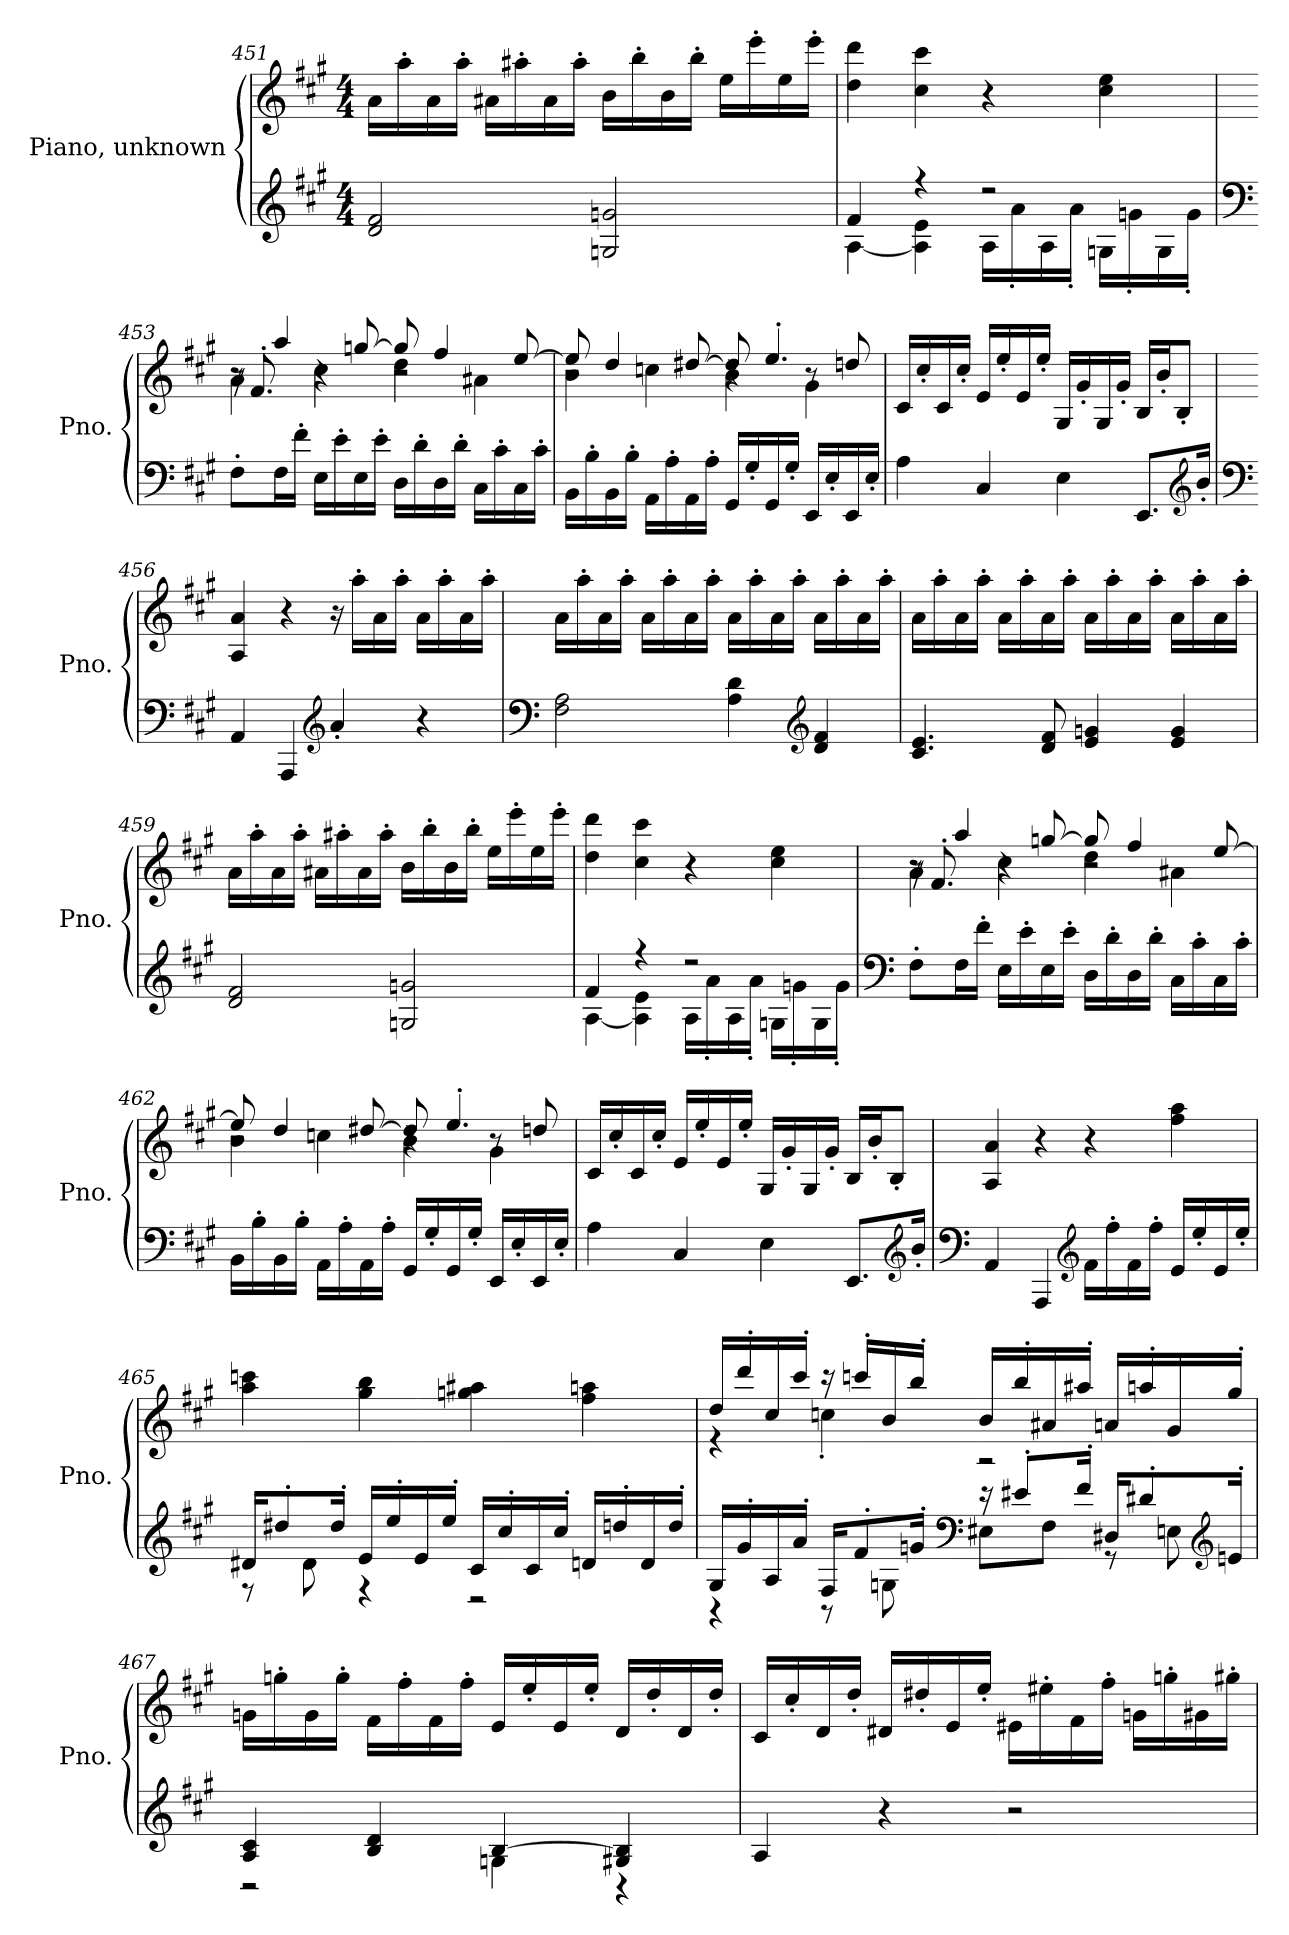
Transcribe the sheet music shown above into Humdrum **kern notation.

**kern	**kern
*part1	*part1
*staff2	*staff1
*I"Piano, unknown	*
*I'Pno.	*
*clefG2	*clefG2
*k[f#c#g#]	*k[f#c#g#]
*M4/4	*M4/4
=451	=451
2d/ 2f#/	16a\LL
.	16aa'\
.	16a\
.	16aa'\JJ
.	16a#X\LL
.	16aa#X'\
.	16a#\
.	16aa#'\JJ
2Gn/ 2gn/	16b\LL
.	16bb'\
.	16b\
.	16bb'\JJ
.	16ee\LL
.	16eee'\
.	16ee\
.	16eee'\JJ
!!LO:PB:g=z
=452	=452
*^	*
4f#/	[4A\	4dd\ 4ddd\
4r	4A\] 4e\	4cc#\ 4ccc#\
2r	16A\LL	4r
.	16a'\	.
.	16A\	.
.	16a'\JJ	.
.	16Gn\LL	4cc#\ 4ee\
.	16gn'\	.
.	16G\	.
.	16g'\JJ	.
*v	*v	*
=453	=453
*clefF4	*
*	*^
*	*	*^
8F#'\L	8r	4a\	16r
.	.	.	8.f#'/
16F#\L	4aa/	.	.
16f#'\JJ	.	.	.
16E\LL	.	4cc#\	4r
16e'\	.	.	.
16E\	[8ggn/	.	.
16e'\JJ	.	.	.
16D\LL	8gg/]	4dd\	2r
16d'\	.	.	.
16D\	4ff#/	.	.
16d'\JJ	.	.	.
16C#\LL	.	4a#X\	.
16c#'\	.	.	.
16C#\	[8ee/	.	.
16c#'\JJ	.	.	.
!!LO:LB:g=z	!!	!!
=454	=454	=454	=454
16BB\LL	8ee/]	4b\	2r
16B'\	.	.	.
16BB\	4dd/	.	.
16B'\JJ	.	.	.
16AA\LL	.	4ccn\	.
16A'\	.	.	.
16AA\	[8dd#X/	.	.
16A'\JJ	.	.	.
16GG#/LL	8dd#/]	4b\	4r
16G#'/	.	.	.
16GG#/	4.ee'/	.	.
16G#'/JJ	.	.	.
16EE/LL	.	4g#\	8r
16E'/	.	.	.
16EE/	.	.	8ddn/
16E'/JJ	.	.	.
*	*v	*v	*v
=455	=455
4A\	16c#/LL
.	16cc#'/
.	16c#/
.	16cc#'/JJ
4C#/	16e/LL
.	16ee'/
.	16e/
.	16ee'/JJ
4E\	16G#/LL
.	16g#'/
.	16G#/
.	16g#'/JJ
8.EE/L	16B/LL
.	16b'/J
.	8B'/J
*clefG2	*
16b'/Jk	.
!!LO:LB:g=z
=456	=456
*clefF4	*
4AA/	4A/ 4a/
4AAA/	4r
*clefG2	*
4a'/	16r
.	16aa'\LL
.	16a\
.	16aa'\JJ
4r	16a\LL
.	16aa'\
.	16a\
.	16aa'\JJ
=457	=457
*clefF4	*
2F#\ 2A\	16a\LL
.	16aa'\
.	16a\
.	16aa'\JJ
.	16a\LL
.	16aa'\
.	16a\
.	16aa'\JJ
4A\ 4d\	16a\LL
.	16aa'\
.	16a\
.	16aa'\JJ
*clefG2	*
4d/ 4f#/	16a\LL
.	16aa'\
.	16a\
.	16aa'\JJ
!!LO:LB:g=z
=458	=458
4.c#/ 4.e/	16a\LL
.	16aa'\
.	16a\
.	16aa'\JJ
.	16a\LL
.	16aa'\
8d/ 8f#/	16a\
.	16aa'\JJ
4e/ 4gn/	16a\LL
.	16aa'\
.	16a\
.	16aa'\JJ
4e/ 4g/	16a\LL
.	16aa'\
.	16a\
.	16aa'\JJ
=459	=459
2d/ 2f#/	16a\LL
.	16aa'\
.	16a\
.	16aa'\JJ
.	16a#X\LL
.	16aa#X'\
.	16a#\
.	16aa#'\JJ
2Gn/ 2gn/	16b\LL
.	16bb'\
.	16b\
.	16bb'\JJ
.	16ee\LL
.	16eee'\
.	16ee\
.	16eee'\JJ
!!LO:LB:g=z
=460	=460
*^	*
4f#/	[4A\	4dd\ 4ddd\
4r	4A\] 4e\	4cc#\ 4ccc#\
2r	16A\LL	4r
.	16a'\	.
.	16A\	.
.	16a'\JJ	.
.	16Gn\LL	4cc#\ 4ee\
.	16gn'\	.
.	16G\	.
.	16g'\JJ	.
*v	*v	*
=461	=461
*clefF4	*
*	*^
*	*	*^
8F#'\L	8r	4a\	16r
.	.	.	8.f#'/
16F#\L	4aa/	.	.
16f#'\JJ	.	.	.
16E\LL	.	4cc#\	4r
16e'\	.	.	.
16E\	[8ggn/	.	.
16e'\JJ	.	.	.
16D\LL	8gg/]	4dd\	2r
16d'\	.	.	.
16D\	4ff#/	.	.
16d'\JJ	.	.	.
16C#\LL	.	4a#X\	.
16c#'\	.	.	.
16C#\	[8ee/	.	.
16c#'\JJ	.	.	.
!!LO:LB:g=z	!!	!!
=462	=462	=462	=462
16BB\LL	8ee/]	4b\	2r
16B'\	.	.	.
16BB\	4dd/	.	.
16B'\JJ	.	.	.
16AA\LL	.	4ccn\	.
16A'\	.	.	.
16AA\	[8dd#X/	.	.
16A'\JJ	.	.	.
16GG#/LL	8dd#/]	4b\	4r
16G#'/	.	.	.
16GG#/	4.ee'/	.	.
16G#'/JJ	.	.	.
16EE/LL	.	4g#\	8r
16E'/	.	.	.
16EE/	.	.	8ddn/
16E'/JJ	.	.	.
*	*v	*v	*v
=463	=463
4A\	16c#/LL
.	16cc#'/
.	16c#/
.	16cc#'/JJ
4C#/	16e/LL
.	16ee'/
.	16e/
.	16ee'/JJ
4E\	16G#/LL
.	16g#'/
.	16G#/
.	16g#'/JJ
8.EE/L	16B/LL
.	16b'/J
.	8B'/J
*clefG2	*
16b'/Jk	.
!!LO:PB:g=z
=464	=464
*clefF4	*
4AA/	4A/ 4a/
4AAA/	4r
*clefG2	*
16f#\LL	4r
16ff#'\	.
16f#\	.
16ff#'\JJ	.
16e/LL	4ff#\ 4aa\
16ee'/	.
16e/	.
16ee'/JJ	.
=465	=465
*^	*
16d#X/KL	8r	4aa\ 4cccn\
8dd#X'/	.	.
.	8d#\	.
16dd#'/Jk	.	.
16e/LL	4r	4gg#\ 4bb\
16ee'/	.	.
16e/	.	.
16ee'/JJ	.	.
16c#/LL	2r	4ggn\ 4aa#X\
16cc#'/	.	.
16c#/	.	.
16cc#'/JJ	.	.
16dn/LL	.	4ff#\ 4aan\
16ddn'/	.	.
16d/	.	.
16dd'/JJ	.	.
!!LO:LB:g=z
=466	=466	=466
*	*	*^
16G#/LL	4r	16dd/LL	4r
16g#'/	.	16ddd'/	.
16A/	.	16cc#/	.
16a'/JJ	.	16ccc#'/JJ	.
16F#/KL	8r	16r	4ccn'\
8f#'/	.	16cccn'/LL	.
.	8Gn\	16b/	.
16gn'/Jk	.	16bb'/JJ	.
*clefF4	*	*	*
16r	8E#X\L	16b/LL	2r
8e#X'/L	.	16bb'/	.
.	8F#\J	16a#X/	.
16f#'/Jk	.	16aa#X'/JJ	.
16D#X/KL	8r	16an/LL	.
8d#X'/	.	16aan'/	.
.	8En\	16g#/	.
*clefG2	*	*	*
16en'/Jk	.	16gg#'/JJ	.
*	*	*v	*v
!!LO:LB:g=z
=467	=467	=467
4A/ 4c#/	2r	16gn\LL
.	.	16ggn'\
.	.	16g\
.	.	16gg'\JJ
4B/ 4d/	.	16f#\LL
.	.	16ff#'\
.	.	16f#\
.	.	16ff#'\JJ
[4B/	4Gn\	16e/LL
.	.	16ee'/
.	.	16e/
.	.	16ee'/JJ
4G#X/ 4B/]	4r	16d/LL
.	.	16dd'/
.	.	16d/
.	.	16dd'/JJ
*v	*v	*
=468	=468
4A/	16c#/LL
.	16cc#'/
.	16d/
.	16dd'/JJ
4r	16d#X/LL
.	16dd#X'/
.	16e/
.	16ee'/JJ
2r	16e#X\LL
.	16ee#X'\
.	16f#\
.	16ff#'\JJ
.	16gn\LL
.	16ggn'\
.	16g#X\
.	16gg#X'\JJ
=	=
*-	*-
